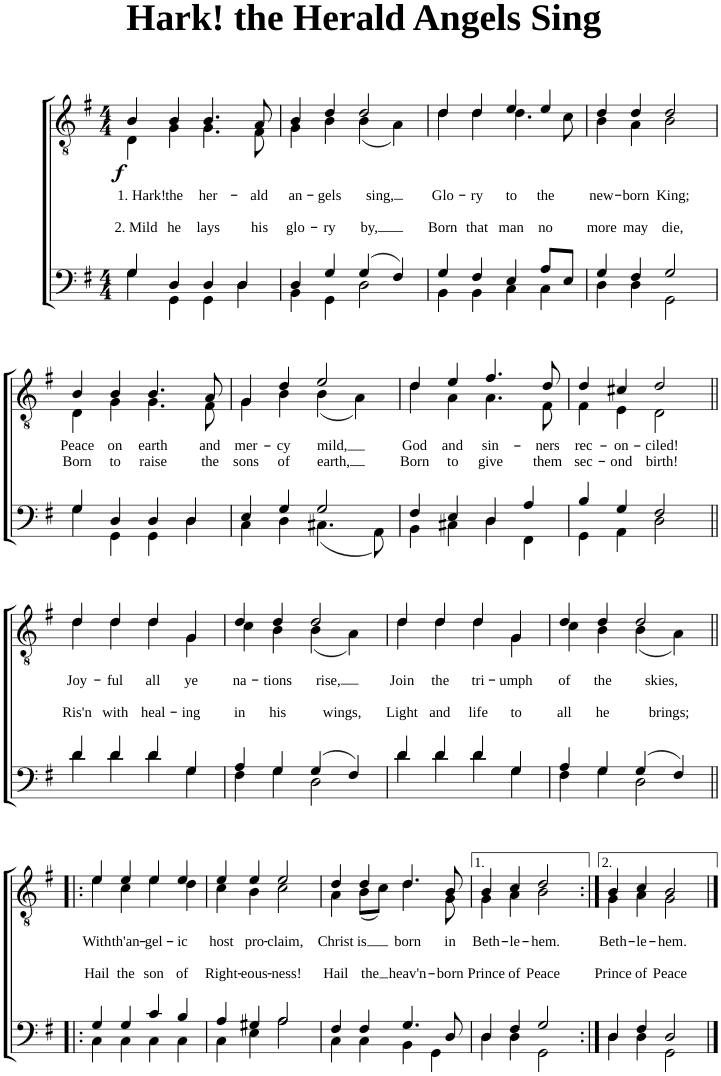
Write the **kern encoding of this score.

**kern	**kern	**text	**text	**dynam
*part2	*part1	*part1	*part1	*part1
*staff2	*staff1	*staff1	*staff1	*staff1
*I"Piano	*I"Piano	*	*	*
*I'Pno	*I'Pno	*	*	*
*clefF4	*clefGv2	*	*	*
*k[f#]	*k[f#]	*	*	*
*M4/4	*M4/4	*	*	*
=1	=1	=1	=1	=1
*^	*	*	*	*
!	!	!	!LO:LY:b	!LO:LY:b	!LO:DY:b
*	*	*^	*	*	*
4G/	4G\	4B/	4D\	1. Hark!	2. Mild	f
!	!	!	!	!LO:LY:b	!LO:LY:b	!
4D/	4GG\	4B/	4G\	the	he	.
!	!	!	!	!LO:LY:b	!LO:LY:b	!
4D/	4GG\	4.B/	4.G\	her-	lays	.
4D/	4D\	.	.	.	.	.
!	!	!	!	!LO:LY:b	!LO:LY:b	!
.	.	8A/	8F#\	-ald	his	.
=2	=2	=2	=2	=2	=2	=2
!	!	!	!	!LO:LY:b	!LO:LY:b	!
4D/	4BB\	4B/	4G\	an-	glo-	.
!	!	!	!	!LO:LY:b	!LO:LY:b	!
4G/	4GG\	4d/	4B\	-gels	-ry	.
!	!	!	!	!LO:LY:b	!LO:LY:b	!
(4G/	2D\	2d/	(4B\	sing,	by,	.
4F#/)	.	.	4A\)	.	.	.
=3	=3	=3	=3	=3	=3	=3
!	!	!	!	!LO:LY:b	!LO:LY:b	!
4G/	4BB\	4d/	4d\	Glo-	Born	.
!	!	!	!	!LO:LY:b	!LO:LY:b	!
4F#/	4BB\	4d/	4d\	-ry	that	.
!	!	!	!	!LO:LY:b	!LO:LY:b	!
4E/	4C\	4e/	4.d\	to	man	.
!	!	!	!	!LO:LY:b	!LO:LY:b	!
8A/L	4C\	4e/	.	the	no	.
8E/J	.	.	8c\	.	.	.
=4	=4	=4	=4	=4	=4	=4
!	!	!	!	!LO:LY:b	!LO:LY:b	!
4G/	4D\	4d/	4B\	new-	more	.
!	!	!	!	!LO:LY:b	!LO:LY:b	!
4F#/	4D\	4d/	4A\	-born	may	.
!	!	!	!	!LO:LY:b	!LO:LY:b	!
2G/	2GG\	2d/	2B\	King;	die,	.
!!LO:LB:g=z	!!
=5	=5	=5	=5	=5	=5	=5
!	!	!	!	!LO:LY:b	!LO:LY:b	!
4G/	4G\	4B/	4D\	Peace	Born	.
!	!	!	!	!LO:LY:b	!LO:LY:b	!
4D/	4GG\	4B/	4G\	on	to	.
!	!	!	!	!LO:LY:b	!LO:LY:b	!
4D/	4GG\	4.B/	4.G\	earth	raise	.
4D/	4D\	.	.	.	.	.
!	!	!	!	!LO:LY:b	!LO:LY:b	!
.	.	8A/	8F#\	and	the	.
=6	=6	=6	=6	=6	=6	=6
!	!	!	!	!LO:LY:b	!LO:LY:b	!
4E/	4C\	4G/	4G\	mer-	sons	.
!	!	!	!	!LO:LY:b	!LO:LY:b	!
4G/	4D\	4d/	4B\	-cy	of	.
!	!	!	!	!LO:LY:b	!LO:LY:b	!
2G/	(4.C#X\	2e/	(4B\	mild,	earth,	.
.	.	.	4A\)	.	.	.
.	8AA\)	.	.	.	.	.
=7	=7	=7	=7	=7	=7	=7
!	!	!	!	!LO:LY:b	!LO:LY:b	!
4F#/	4BB\	4d/	4d\	God	Born	.
!	!	!	!	!LO:LY:b	!LO:LY:b	!
4E/	4C#X\	4e/	4A\	and	to	.
!	!	!	!	!LO:LY:b	!LO:LY:b	!
4D/	4D\	4.f#/	4.A\	sin-	give	.
4A/	4FF#\	.	.	.	.	.
!	!	!	!	!LO:LY:b	!LO:LY:b	!
.	.	8d/	8F#\	-ners	them	.
=8	=8	=8	=8	=8	=8	=8
!	!	!	!	!LO:LY:b	!LO:LY:b	!
4B/	4GG\	4d/	4F#\	rec-	sec-	.
!	!	!	!	!LO:LY:b	!LO:LY:b	!
4G/	4AA\	4c#X/	4E\	-on-	-ond	.
!	!	!	!	!LO:LY:b	!LO:LY:b	!
2F#/	2D\	2d/	2D\	-ciled!	birth!	.
!!LO:LB:g=z	!!
=9||	=9||	=9||	=9||	=9||	=9||	=9||
!	!	!	!	!LO:LY:b	!LO:LY:b	!
4d/	4d\	4d/	4d\	Joy-	Ris'n	.
!	!	!	!	!LO:LY:b	!LO:LY:b	!
4d/	4d\	4d/	4d\	-ful	with	.
!	!	!	!	!LO:LY:b	!LO:LY:b	!
4d/	4d\	4d/	4d\	all	heal-	.
!	!	!	!	!LO:LY:b	!LO:LY:b	!
4G/	4G\	4G/	4G\	ye	-ing	.
=10	=10	=10	=10	=10	=10	=10
!	!	!	!	!LO:LY:b	!LO:LY:b	!
4A/	4F#\	4d/	4c\	na-	in	.
!	!	!	!	!LO:LY:b	!LO:LY:b	!
4G/	4G\	4d/	4B\	-tions	his	.
!	!	!	!	!LO:LY:b	!LO:LY:b	!
(4G/	2D\	2d/	(4B\	rise,	wings,	.
4F#/)	.	.	4A\)	.	.	.
=11	=11	=11	=11	=11	=11	=11
!	!	!	!	!LO:LY:b	!LO:LY:b	!
4d/	4d\	4d/	4d\	Join	Light	.
!	!	!	!	!LO:LY:b	!LO:LY:b	!
4d/	4d\	4d/	4d\	the	and	.
!	!	!	!	!LO:LY:b	!LO:LY:b	!
4d/	4d\	4d/	4d\	tri-	life	.
!	!	!	!	!LO:LY:b	!LO:LY:b	!
4G/	4G\	4G/	4G\	-umph	to	.
=12	=12	=12	=12	=12	=12	=12
!	!	!	!	!LO:LY:b	!LO:LY:b	!
4A/	4F#\	4d/	4c\	of	all	.
!	!	!	!	!LO:LY:b	!LO:LY:b	!
4G/	4G\	4d/	4B\	the	he	.
!	!	!	!	!LO:LY:b	!LO:LY:b	!
(4G/	2D\	2d/	(4B\	skies,	brings;	.
4F#/)	.	.	4A\)	.	.	.
!!LO:LB:g=z	!!
=13!|:	=13!|:	=13!|:	=13!|:	=13!|:	=13!|:	=13!|:
!	!	!	!	!LO:LY:b	!LO:LY:b	!
4G/	4C\	4e/	4e\	With	Hail	.
!	!	!	!	!LO:LY:b	!LO:LY:b	!
4G/	4C\	4e/	4c\	th'an-	the	.
!	!	!	!	!LO:LY:b	!LO:LY:b	!
4c/	4C\	4e/	4e\	-gel-	son	.
!	!	!	!	!LO:LY:b	!LO:LY:b	!
4B/	4C\	4e/	4d\	-ic	of	.
=14	=14	=14	=14	=14	=14	=14
!	!	!	!	!LO:LY:b	!LO:LY:b	!
4A/	4C\	4e/	4c\	host	Right-	.
!	!	!	!	!LO:LY:b	!LO:LY:b	!
4G#X/	4E\	4e/	4B\	pro-	-eous-	.
!	!	!	!	!LO:LY:b	!LO:LY:b	!
2A/	2A\	2e/	2c\	-claim,	-ness!	.
=15	=15	=15	=15	=15	=15	=15
!	!	!	!	!LO:LY:b	!LO:LY:b	!
4F#/	4C\	4d/	4A\	Christ	Hail	.
!	!	!	!	!LO:LY:b	!LO:LY:b	!
4F#/	4C\	4d/	(8B\L	is	the	.
.	.	.	8c\J)	.	.	.
!	!	!	!	!LO:LY:b	!LO:LY:b	!
4.G/	4BB\	4.d/	4.d\	born	heav'n-	.
.	4GG\	.	.	.	.	.
!	!	!	!	!LO:LY:b	!LO:LY:b	!
8D/	.	8B/	8G\	in	-born	.
=16	=16	=16	=16	=16	=16	=16
!	!	!	!	!LO:LY:b	!LO:LY:b	!
4D/	4D\	4B/	4G\	Beth-	Prince	.
!	!	!	!	!LO:LY:b	!LO:LY:b	!
4F#/	4D\	4c/	4A\	-le-	of	.
!	!	!	!	!LO:LY:b	!LO:LY:b	!
2G/	2GG\	2d/	2B\	-hem.	Peace	.
=17:|!	=17:|!	=17:|!	=17:|!	=17:|!	=17:|!	=17:|!
!	!	!	!	!LO:LY:b	!LO:LY:b	!
4D/	4D\	4B/	4G\	Beth-	Prince	.
!	!	!	!	!LO:LY:b	!LO:LY:b	!
4F#/	4D\	4c/	4A\	-le-	of	.
!	!	!	!	!LO:LY:b	!LO:LY:b	!
2D/	2GG\	2B/	2G\	-hem.	Peace	.
*v	*v	*	*	*	*	*
*	*v	*v	*	*	*
==	==	==	==	==
*-	*-	*-	*-	*-
